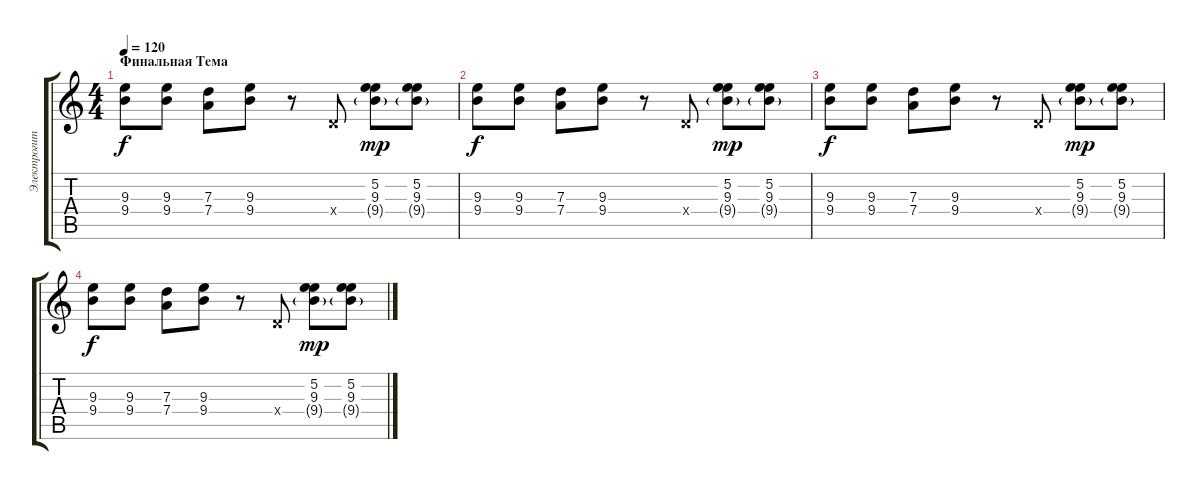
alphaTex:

\track ("Электрогитара" "Электрогит") {instrument overdrivenguitar}
\staff {score tabs}
\tuning (E4 B3 G3 D3 A2 E2) {hide}
\ts (4 4)
\section ("" "Финальная Тема")
\tempo 120
\clef g2
\ks c
(9.3 9.4).8{dy f} (9.3 9.4).8 (7.3 7.4).8 (9.3 9.4).8 r.8 0.4{x}.8 (5.2 9.3 9.4{g}).8{dy mp} (5.2 9.3 9.4{g}).8 |
(9.3 9.4).8{dy f} (9.3 9.4).8 (7.3 7.4).8 (9.3 9.4).8 r.8 0.4{x}.8 (5.2 9.3 9.4{g}).8{dy mp} (5.2 9.3 9.4{g}).8 |
(9.3 9.4).8{dy f} (9.3 9.4).8 (7.3 7.4).8 (9.3 9.4).8 r.8 0.4{x}.8 (5.2 9.3 9.4{g}).8{dy mp} (5.2 9.3 9.4{g}).8 |
(9.3 9.4).8{dy f} (9.3 9.4).8 (7.3 7.4).8 (9.3 9.4).8 r.8 0.4{x}.8 (5.2 9.3 9.4{g}).8{dy mp} (5.2 9.3 9.4{g}).8
